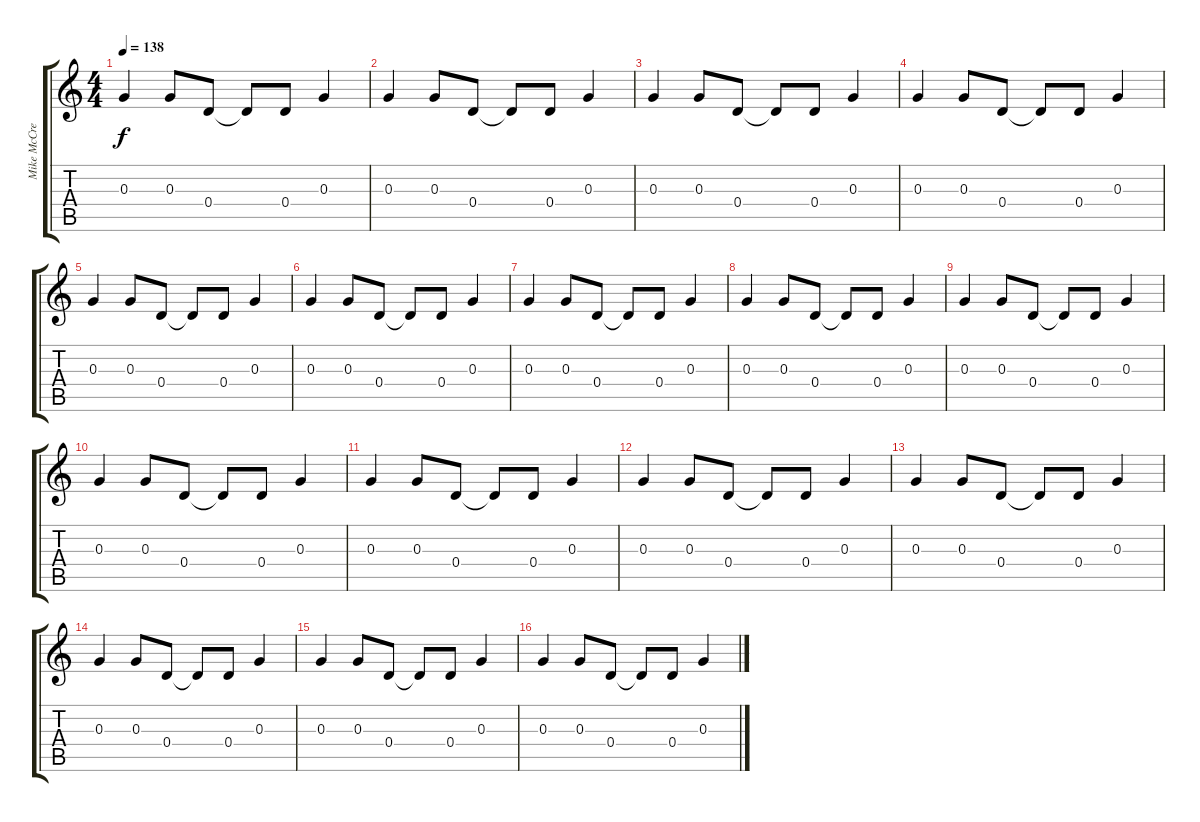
\track ("Mike McCready - Guitar 1" "Mike McCre") {instrument distortionguitar}
\staff {score tabs}
\tuning (E4 B3 G3 D3 A2 E2) {hide}
\ts (4 4)
\tempo 138
\clef g2
\ks c
0.3.4{dy f} 0.3.8 0.4.8 0.4{t}.8 0.4.8 0.3.4 |
0.3.4 0.3.8 0.4.8 0.4{t}.8 0.4.8 0.3.4 |
0.3.4 0.3.8 0.4.8 0.4{t}.8 0.4.8 0.3.4 |
0.3.4 0.3.8 0.4.8 0.4{t}.8 0.4.8 0.3.4 |
0.3.4 0.3.8 0.4.8 0.4{t}.8 0.4.8 0.3.4 |
0.3.4 0.3.8 0.4.8 0.4{t}.8 0.4.8 0.3.4 |
0.3.4 0.3.8 0.4.8 0.4{t}.8 0.4.8 0.3.4 |
0.3.4 0.3.8 0.4.8 0.4{t}.8 0.4.8 0.3.4 |
0.3.4 0.3.8 0.4.8 0.4{t}.8 0.4.8 0.3.4 |
0.3.4 0.3.8 0.4.8 0.4{t}.8 0.4.8 0.3.4 |
0.3.4 0.3.8 0.4.8 0.4{t}.8 0.4.8 0.3.4 |
0.3.4 0.3.8 0.4.8 0.4{t}.8 0.4.8 0.3.4 |
0.3.4 0.3.8 0.4.8 0.4{t}.8 0.4.8 0.3.4 |
0.3.4 0.3.8 0.4.8 0.4{t}.8 0.4.8 0.3.4 |
0.3.4 0.3.8 0.4.8 0.4{t}.8 0.4.8 0.3.4 |
0.3.4 0.3.8 0.4.8 0.4{t}.8 0.4.8 0.3.4
